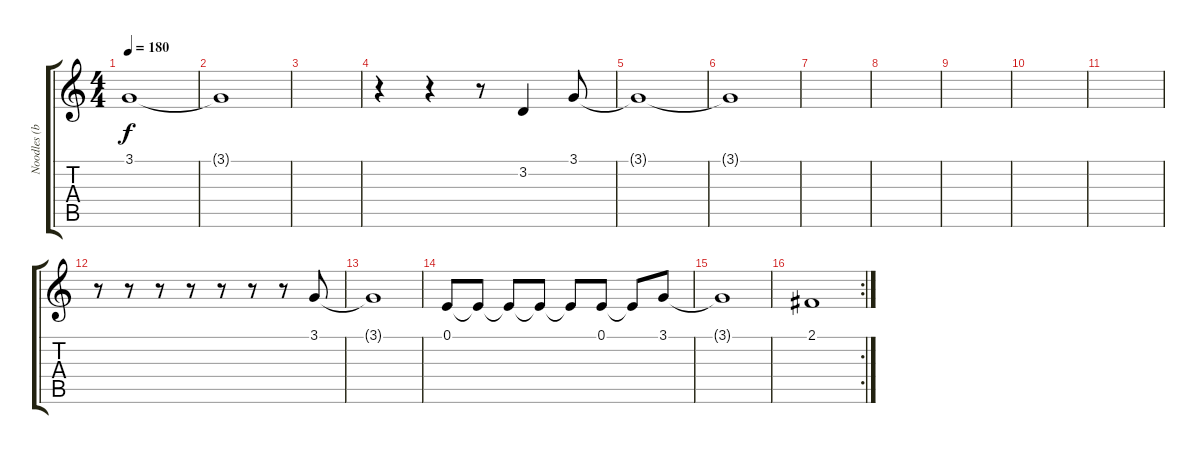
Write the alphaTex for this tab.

\track ("Noodles (back vocals)" "Noodles (b") {instrument englishhorn}
\staff {score tabs}
\tuning (E4 B3 G3 D3 A2 E2) {hide}
\ts (4 4)
\tempo 180
\clef g2
\ks c
3.1{t}.1{dy f} |
3.1{t}.1 |
|
r.4 r.4 r.8 3.2.4 3.1.8 |
3.1{t}.1 |
3.1{t}.1 |
|
|
|
|
|
r.8 r.8 r.8 r.8 r.8 r.8 r.8 3.1.8 |
3.1{t}.1 |
0.1.8 0.1{t}.8 0.1{t}.8 0.1{t}.8 0.1{t}.8 0.1.8 0.1{t}.8 3.1.8 |
3.1{t}.1 |
\rc 2
2.1.1
